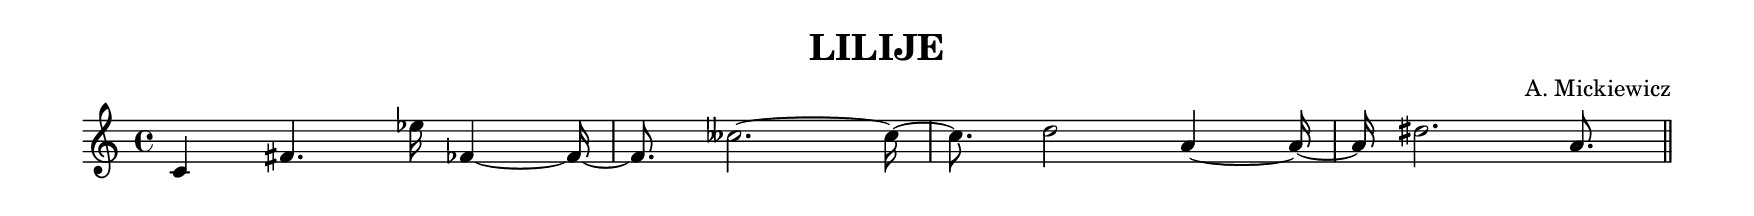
\version "2.18.2" 
\paper {
#(set-paper-size "a4landscape") 
} 
\header { 
  title = "LILIJE" 
  composer = "A. Mickiewicz" 
} 
\layout{ 
  indent = 0\in 
  ragged-last = ##f 
  \context { 
    \Score 
  } 
}\new Voice \with { 
  \remove "Note_heads_engraver" 
  \consists "Completion_heads_engraver" 
  \remove "Rest_engraver" 
  \consists "Completion_rest_engraver"}{ \time 4/4 c'4 fis'4. ees''16 fes'2 ceses''1 d''2 a'4. dis''2. a'8.\bar "||" }